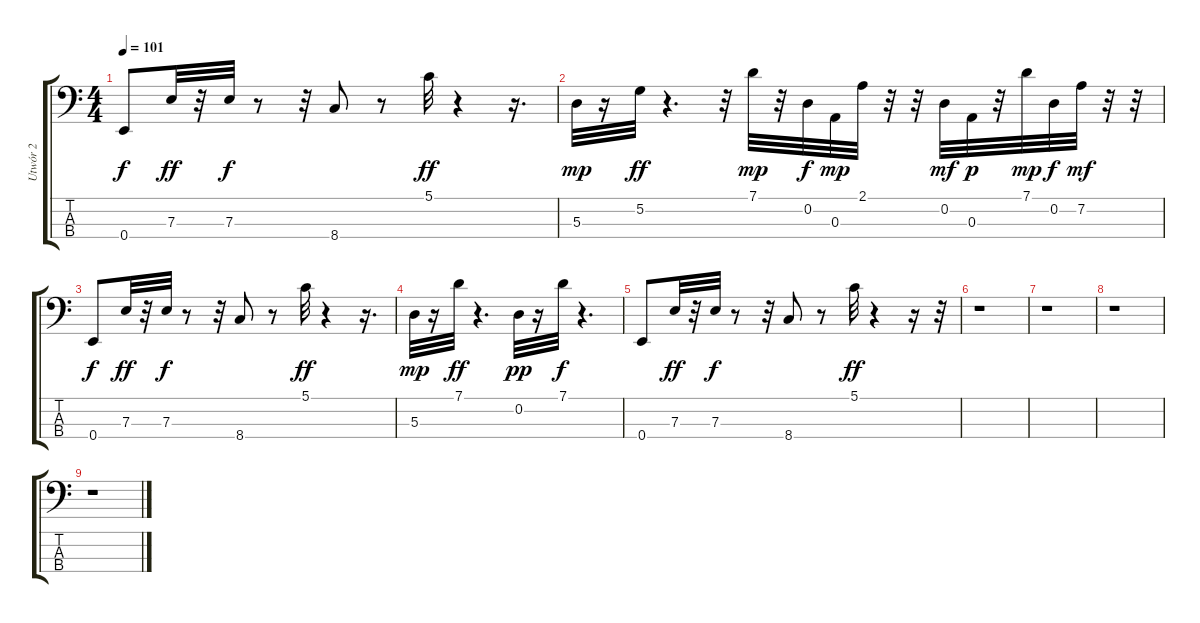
\track ("Utwór 2" "Utwór 2") {instrument slapbass2}
\staff {score tabs}
\tuning (G2 D2 A1 E1) {hide}
\ts (4 4)
\tempo 101
\clef f4
\ks c
0.4.8{dy f} 7.3.32{dy ff} r.32 7.3.32{dy f} r.8 r.32 8.4.8 r.8 5.1.32{dy ff} r.4 r.16{d} |
5.3.32{dy mp} r.16 5.2.32{dy ff} r.4{d} r.32 7.1.32{dy mp} r.32 0.2.32{dy f} 0.3.32{dy mp} 2.1.32 r.32 r.32 0.2.32{dy mf} 0.3.32{dy p} r.32 7.1.32{dy mp} 0.2.32{dy f} 7.2.32{dy mf} r.32 r.32 |
0.4.8{dy f} 7.3.32{dy ff} r.32 7.3.32{dy f} r.8 r.32 8.4.8 r.8 5.1.32{dy ff} r.4 r.16{d} |
5.3.32{dy mp} r.16 7.1.32{dy ff} r.4{d} 0.2.32{dy pp} r.16 7.1.32{dy f} r.4{d} |
0.4.8 7.3.32{dy ff} r.32 7.3.32{dy f} r.8 r.32 8.4.8 r.8 5.1.32{dy ff} r.4 r.16 r.32 |
r.1 |
r.1 |
r.1 |
r.1
